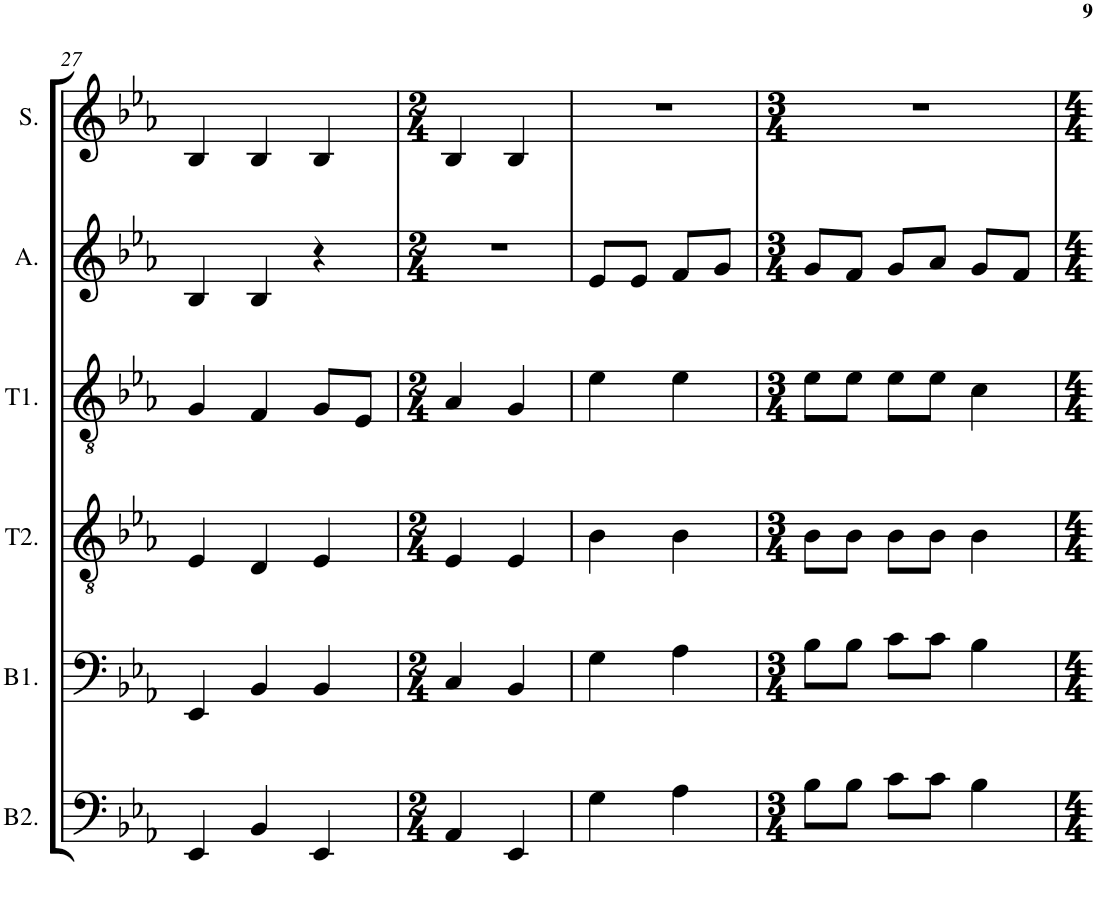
**kern	**kern	**kern	**kern	**kern	**kern
*part6	*part5	*part4	*part3	*part2	*part1
*staff6	*staff5	*staff4	*staff3	*staff2	*staff1
*I"Bass 2	*I"Bass 1	*I"Tenor 2	*I"Tenor 1	*I"Alto	*I"Soprano
*I'B2.	*I'B1.	*I'T2.	*I'T1.	*I'A.	*I'S.
!!LO:PB:g=z
*clefF4	*clefF4	*clefGv2	*clefGv2	*clefG2	*clefG2
*k[b-e-a-]	*k[b-e-a-]	*k[b-e-a-]	*k[b-e-a-]	*k[b-e-a-]	*k[b-e-a-]
*E-:	*E-:	*E-:	*E-:	*E-:	*E-:
*M3/4	*M3/4	*M3/4	*M3/4	*M3/4	*M3/4
=27	=27	=27	=27	=27	=27
4EE-/	4EE-/	4E-/	4G/	4B-/	4B-/
4BB-/	4BB-/	4D/	4F/	4B-/	4B-/
4EE-/	4BB-/	4E-/	8G/L	4r	4B-/
.	.	.	8E-/J	.	.
=28	=28	=28	=28	=28	=28
*M2/4	*M2/4	*M2/4	*M2/4	*M2/4	*M2/4
4AA-/	4C/	4E-/	4A-/	2r	4B-/
4EE-/	4BB-/	4E-/	4G/	.	4B-/
=29	=29	=29	=29	=29	=29
4G\	4G\	4B-\	4e-\	8e-/L	2r
.	.	.	.	8e-/J	.
4A-\	4A-\	4B-\	4e-\	8f/L	.
.	.	.	.	8g/J	.
=30	=30	=30	=30	=30	=30
*M3/4	*M3/4	*M3/4	*M3/4	*M3/4	*M3/4
8B-\L	8B-\L	8B-\L	8e-\L	8g/L	2.r
8B-\J	8B-\J	8B-\J	8e-\J	8f/J	.
8c\L	8c\L	8B-\L	8e-\L	8g/L	.
8c\J	8c\J	8B-\J	8e-\J	8a-/J	.
4B-\	4B-\	4B-\	4c\	8g/L	.
.	.	.	.	8f/J	.
=	=	=	=	=	=
*-	*-	*-	*-	*-	*-
